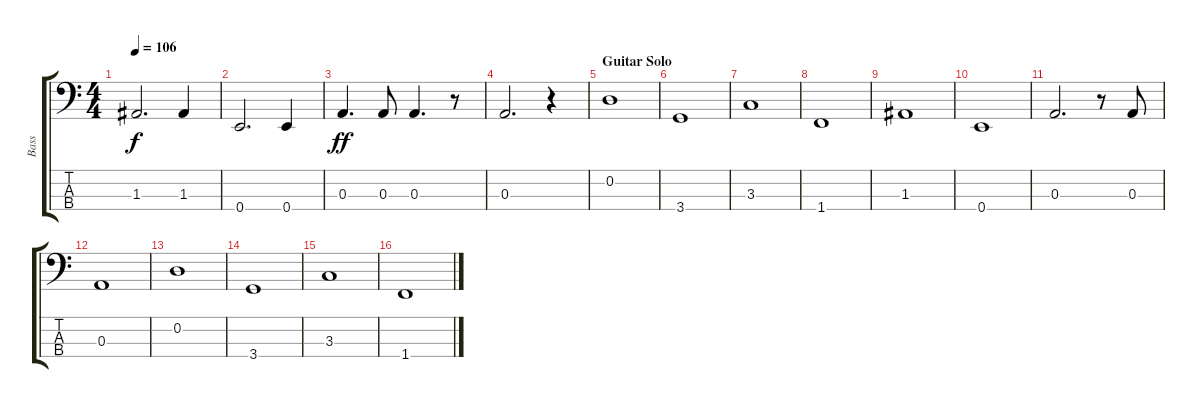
\track ("Bass" "Bass") {instrument electricbassfinger}
\staff {score tabs}
\tuning (G2 D2 A1 E1) {hide}
\ts (4 4)
\tempo 106
\clef f4
\ks c
1.3.2{d dy f} 1.3.4 |
0.4.2{d} 0.4.4 |
0.3.4{d dy ff} 0.3.8 0.3.4{d} r.8 |
0.3.2{d} r.4 |
\section ("" "Guitar Solo")
0.2.1 |
3.4.1 |
3.3.1 |
1.4.1 |
1.3.1 |
0.4.1 |
0.3.2{d} r.8 0.3.8 |
0.3.1 |
0.2.1 |
3.4.1 |
3.3.1 |
1.4.1
